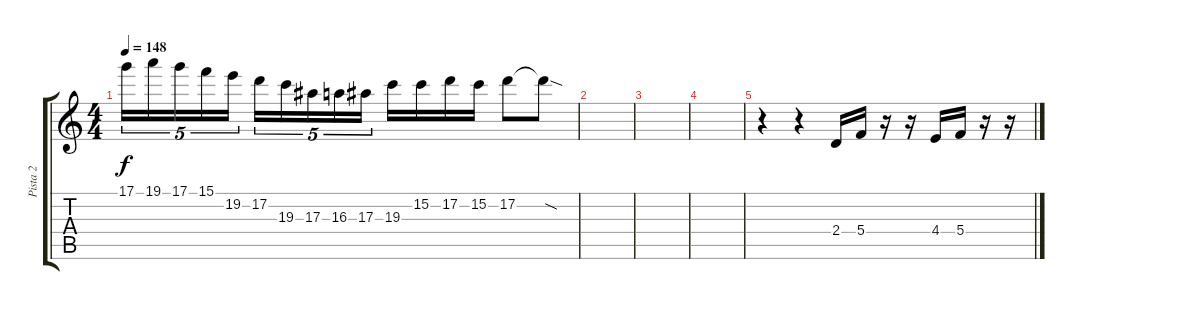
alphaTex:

\track ("Pista 2" "Pista 2") {instrument distortionguitar}
\staff {score tabs}
\tuning (D4 A3 F3 C3 G2 C2) {hide}
\ts (4 4)
\tempo 148
\clef g2
\ks c
17.1.16{tu (5 4) dy f} 19.1.16{tu (5 4)} 17.1.16{tu (5 4)} 15.1.16{tu (5 4)} 19.2.16{tu (5 4)} 17.2.16{tu (5 4)} 19.3.16{tu (5 4)} 17.3.16{tu (5 4)} 16.3.16{tu (5 4)} 17.3.16{tu (5 4)} 19.3.16 15.2.16 17.2.16 15.2.16 17.2.8 17.2{sod t}.8 |
|
|
|
r.4 r.4 2.4.16 5.4.16 r.16 r.16 4.4.16 5.4.16 r.16 r.16
